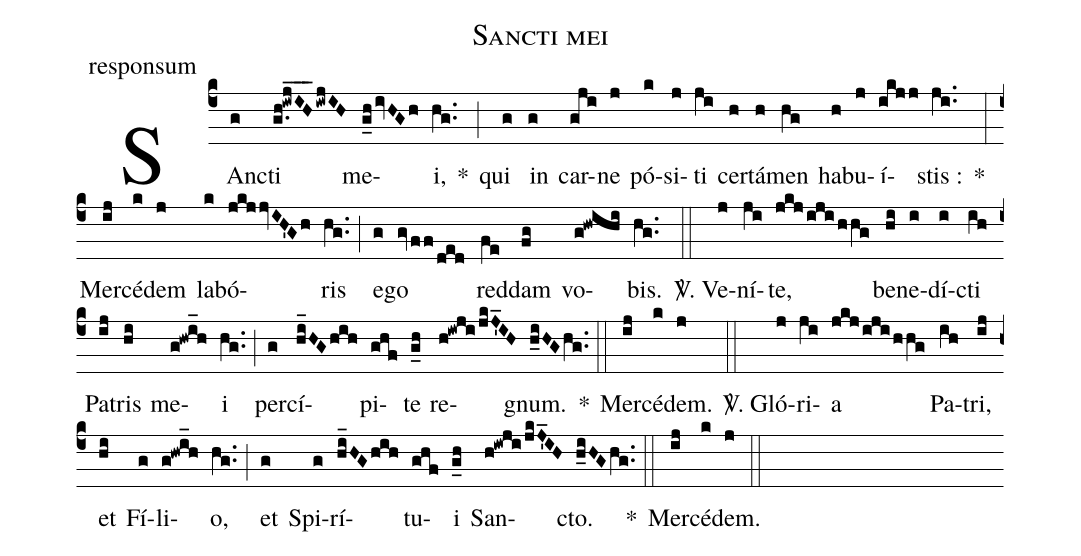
name:Sancti mei;
office-part:responsum;
%%
(c4) SAn(g)cti(g.h!iwjIH___iwjIH) me(g_hivHGh)i,(hg..) *(;) qui(g) in(g) car(gji)ne(j) pó(k)si(j)ti(ji) cer(h)tá(h)men(hg) ha(h)bu(j)í(ikjj)stis :(ji..) *(:)
Mer(ij)cé(k)dem(j) la(k)bó(jkjjvIH'Gh)ris(hg..) (;) e(g)go(gvff/ded) red(fe)dam(fg) vo(g!hwihi)bis.(hg..) (::)
<sp>V/</sp>. Ve(j)ní(ji)te,(jkj/iji/hhg) be(hi)ne(i)dí(i)cti(ih) Pa(ij)tris(hi) me(g!hwi_h)i(hg..) (;) per(g)cí(hi_HGhih)pi(ghf)te(g_h) re(h!iwji/jkJ'_IH)gnum.(h_iHGhg..) *(::) Mer(ij)cé(k)dem.(j) (::)

<sp>V/</sp>. Gló(j)ri(ji)a(jkj/iji/hhg) Pa(ih)tri,(ij) et(hi) Fí(g)li(g!hwi_h)o,(hg..) (;) et(g) Spi(g)rí(hi_HGhih)tu(ghf)i(g_h) San(h!iwji/jkJ'_IH)cto.(h_iHGhg..) *(::) Mer(ij)cé(k)dem.(j) (::)
